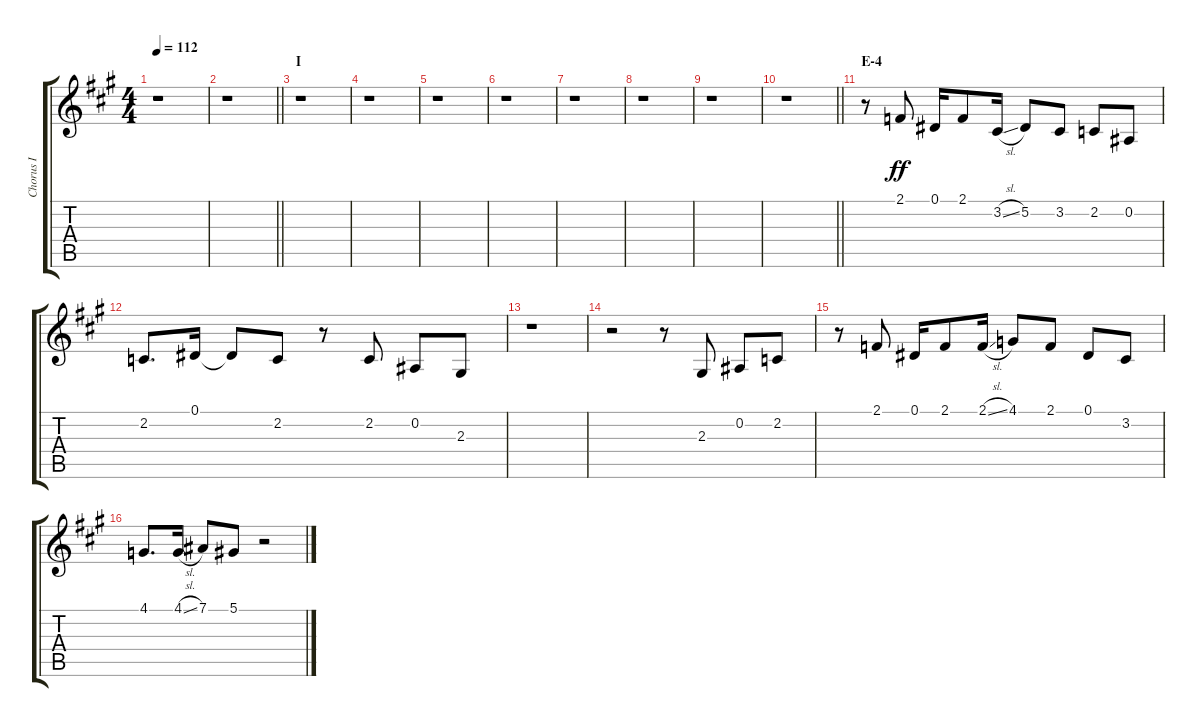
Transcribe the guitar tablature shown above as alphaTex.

\track ("Chorus I" "Chorus I") {instrument voiceoohs}
\staff {score tabs}
\tuning (Eb4 Bb3 Gb3 Db3 Ab2 Eb2) {hide}
\ts (4 4)
\tempo 112
\clef g2
\ks a
r.1{dy ff} |
\barLineRight lightlight
r.1 |
\section ("" "I")
r.1 |
r.1 |
r.1 |
r.1 |
r.1 |
r.1 |
r.1 |
\barLineRight lightlight
r.1 |
\section ("" "E-4")
r.8 2.1.8 0.1.16 2.1.8 3.2{sl}.16 5.2.8 3.2.8 2.2.8 0.2.8 |
2.2.8{d} 0.1.16 0.1{t}.8 2.2.8 r.8 2.2.8 0.2.8 2.3.8 |
r.1 |
r.2 r.8 2.3.8 0.2.8 2.2.8 |
r.8 2.1.8 0.1.16 2.1.8 2.1{sl}.16 4.1.8 2.1.8 0.1.8 3.2.8 |
4.1.8{d} 4.1{sl}.16 7.1.8 5.1.8 r.2
